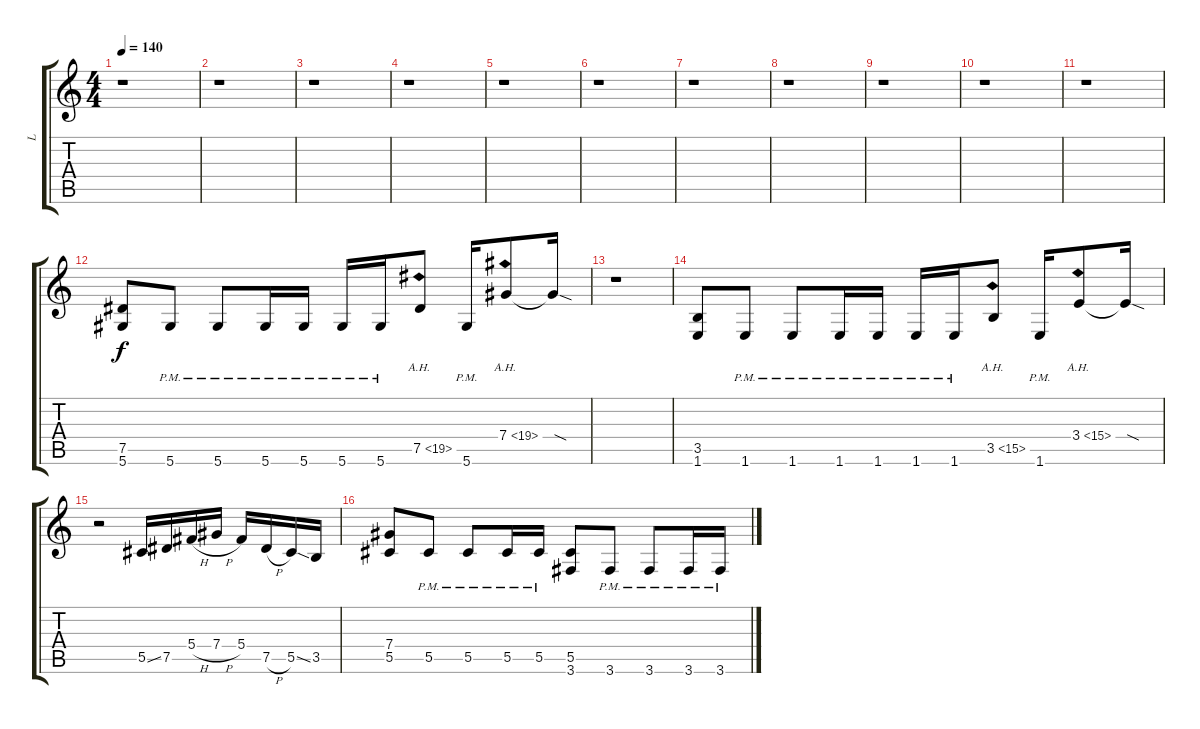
\track ("L" "L") {instrument distortionguitar}
\staff {score tabs}
\tuning (Eb4 Bb3 Gb3 Db3 Ab2 Eb2) {hide}
\ts (4 4)
\tempo 140
\clef g2
\ks c
r.1{dy f} |
r.1 |
r.1 |
r.1 |
r.1 |
r.1 |
r.1 |
r.1 |
r.1 |
r.1 |
r.1 |
(7.5 5.6).8 5.6{pm}.8 5.6{pm}.8 5.6{pm}.16 5.6{pm}.16 5.6{pm}.16 5.6{pm}.16 7.5{ah 12}.8 5.6{pm}.16 7.4{ah 12}.8 7.4{sod t}.16 |
r.1 |
(3.5 1.6).8 1.6{pm}.8 1.6{pm}.8 1.6{pm}.16 1.6{pm}.16 1.6{pm}.16 1.6{pm}.16 3.5{ah 12}.8 1.6{pm}.16 3.4{ah 12}.8 3.4{sod t}.16 |
r.2 5.5{ss}.16 7.5.16 5.4{h}.16 7.4{h}.16 5.4.16 7.5{h}.16 5.5{ss}.16 3.5.16 |
(7.4 5.5).8 5.5{pm}.8 5.5{pm}.8 5.5{pm}.16 5.5{pm}.16 (5.5 3.6).8 3.6{pm}.8 3.6{pm}.8 3.6{pm}.16 3.6{pm}.16
